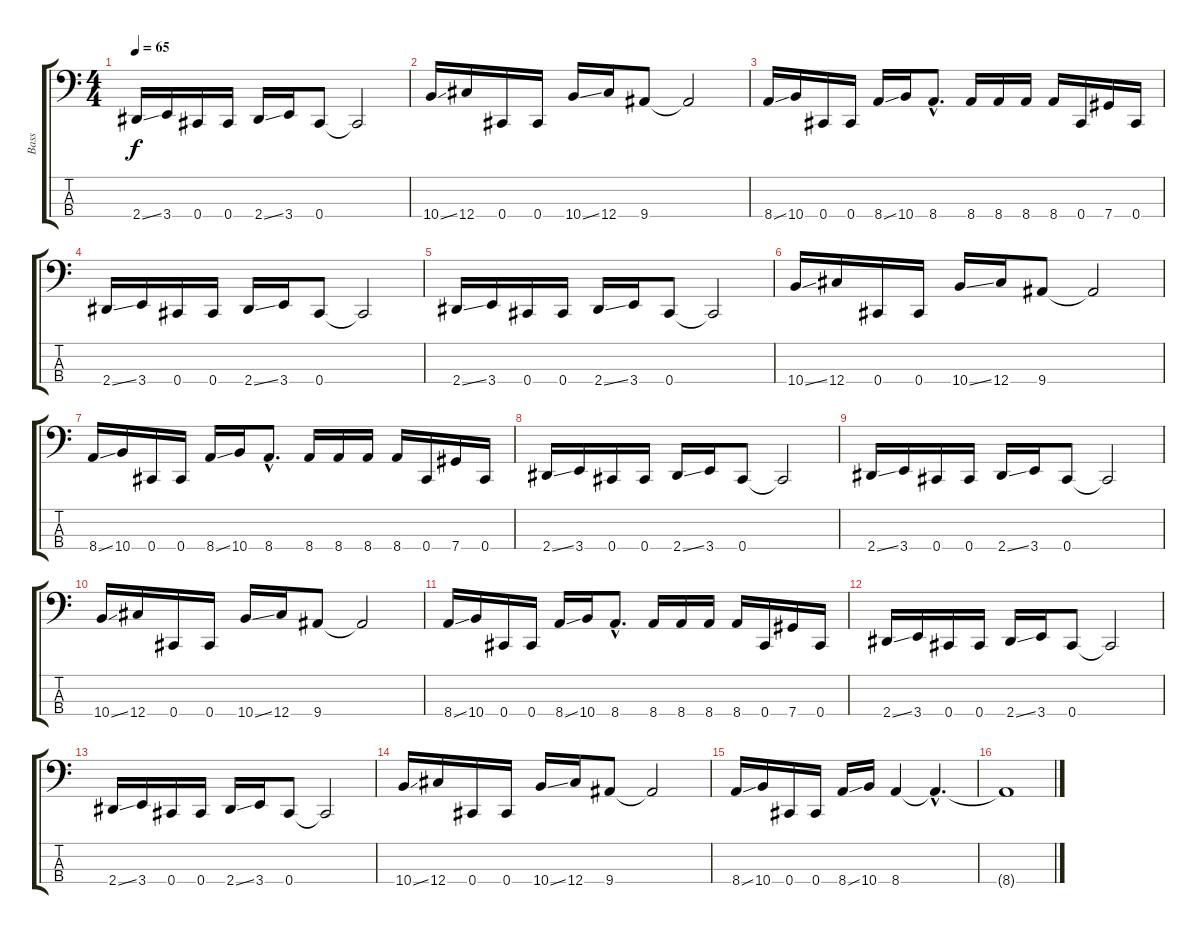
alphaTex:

\track ("Bass" "Bass") {instrument electricbasspick}
\staff {score tabs}
\tuning (Gb2 Db2 Ab1 Db1) {hide}
\ts (4 4)
\tempo 65
\clef f4
\ks c
2.4{ss}.16{dy f} 3.4.16 0.4.16 0.4.16 2.4{ss}.16 3.4.16 0.4.8 0.4{t}.2 |
10.4{ss}.16 12.4.16 0.4.16 0.4.16 10.4{ss}.16 12.4.16 9.4.8 9.4{t}.2 |
8.4{ss}.16 10.4.16 0.4.16 0.4.16 8.4{ss}.16 10.4.16 8.4{hac}.8{d} 8.4.16 8.4.16 8.4.16 8.4.16 0.4.16 7.4.16 0.4.16 |
2.4{ss}.16 3.4.16 0.4.16 0.4.16 2.4{ss}.16 3.4.16 0.4.8 0.4{t}.2 |
2.4{ss}.16 3.4.16 0.4.16 0.4.16 2.4{ss}.16 3.4.16 0.4.8 0.4{t}.2 |
10.4{ss}.16 12.4.16 0.4.16 0.4.16 10.4{ss}.16 12.4.16 9.4.8 9.4{t}.2 |
8.4{ss}.16 10.4.16 0.4.16 0.4.16 8.4{ss}.16 10.4.16 8.4{hac}.8{d} 8.4.16 8.4.16 8.4.16 8.4.16 0.4.16 7.4.16 0.4.16 |
2.4{ss}.16 3.4.16 0.4.16 0.4.16 2.4{ss}.16 3.4.16 0.4.8 0.4{t}.2 |
2.4{ss}.16 3.4.16 0.4.16 0.4.16 2.4{ss}.16 3.4.16 0.4.8 0.4{t}.2 |
10.4{ss}.16 12.4.16 0.4.16 0.4.16 10.4{ss}.16 12.4.16 9.4.8 9.4{t}.2 |
8.4{ss}.16 10.4.16 0.4.16 0.4.16 8.4{ss}.16 10.4.16 8.4{hac}.8{d} 8.4.16 8.4.16 8.4.16 8.4.16 0.4.16 7.4.16 0.4.16 |
2.4{ss}.16 3.4.16 0.4.16 0.4.16 2.4{ss}.16 3.4.16 0.4.8 0.4{t}.2 |
2.4{ss}.16 3.4.16 0.4.16 0.4.16 2.4{ss}.16 3.4.16 0.4.8 0.4{t}.2 |
10.4{ss}.16 12.4.16 0.4.16 0.4.16 10.4{ss}.16 12.4.16 9.4.8 9.4{t}.2 |
\section ("" "")
8.4{ss}.16 10.4.16 0.4.16 0.4.16 8.4{ss}.16 10.4.16 8.4.4 8.4{hac t}.4{d} |
8.4{t}.1
